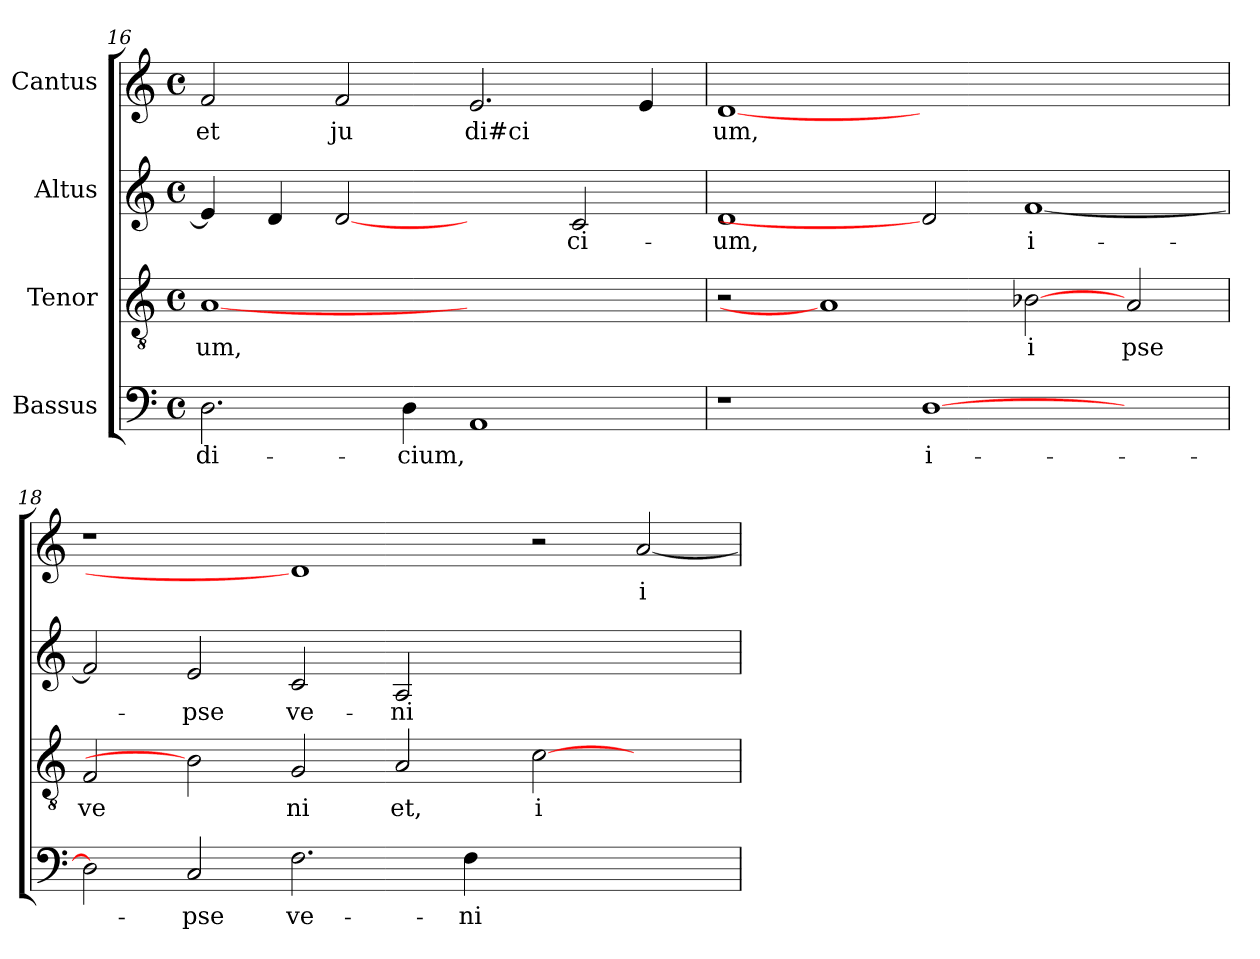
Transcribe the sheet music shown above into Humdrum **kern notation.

**kern	**text	**kern	**text	**kern	**text	**kern	**text
*part4	*part4	*part3	*part3	*part2	*part2	*part1	*part1
*staff4	*staff4	*staff3	*staff3	*staff2	*staff2	*staff1	*staff1
*I"Bassus	*	*I"Tenor	*	*I"Altus	*	*I"Cantus	*
*clefF4	*	*clefGv2	*	*clefG2	*	*clefG2	*
*M4/4	*	*M4/4	*	*M4/4	*	*M4/4	*
*met(c)	*	*met(c)	*	*met(c)	*	*met(c)	*
=16	=16	=16	=16	=16	=16	=16	=16
!	!LO:LY:b:cj	!	!LO:LY:b:cj	!	!	!	!LO:LY:b:cj
2.D\	-di-	[1A	um,	4e/]	.	2f/	et
.	.	.	.	4d/	.	.	.
!	!	!	!	!	!	!	!LO:LY:b:cj
.	.	.	.	[2d	.	2f/	ju
!	!LO:LY:b	!	!	!	!	!	!
4D\	-cium,	.	.	.	.	.	.
!	!	!	!	!	!	!	!LO:LY:b
1AA	.	1ryy	.	2ryy	.	2.e/	di#ci
!	!	!	!	!	!LO:LY:b:cj	!	!
.	.	.	.	2c/	-ci-	.	.
.	.	.	.	.	.	4e/	.
=17	=17	=17	=17	=17	=17	=17	=17
!	!	!	!	!	!LO:LY:b:cj	!	!LO:LY:b:cj
1r	.	2r	.	1d	-um,	[1d	um,
.	.	1A]	.	.	.	.	.
!	!LO:LY:b:rj	!	!	!	!	!	!
[>1D	i-	.	.	2d]	.	1.ryy	.
!	!	!	!LO:LY:b:cj	!	!LO:LY:b:rj	!	!
.	.	[2B-X	i	[<1f	i-	.	.
!	!	!	!LO:LY:b:cj	!	!	!	!
2ryy	.	2A/	pse	.	.	.	.
=18	=18	=18	=18	=18	=18	=18	=18
!	!	!	!LO:LY:b:cj	!	!	!	!
2D\]	.	2F/	ve	2f/]	.	1r	.
!	!LO:LY:b:cj	!	!	!	!LO:LY:b:cj	!	!
2C/	-pse	2B-]	.	2e/	-pse	.	.
!	!LO:LY:b:cj	!	!LO:LY:b:cj	!	!LO:LY:b:cj	!	!
2.F\	ve-	2G/	ni	2c/	ve-	1d]	.
!	!	!	!LO:LY:b:cj	!	!LO:LY:b:cj	!	!
.	.	2A/	et,	2A/	-ni-	.	.
!	!LO:LY:b:cj	!	!	!	!	!	!
4F\	-ni-	.	.	.	.	.	.
!	!	!	!LO:LY:b:rj	!	!	!	!
1ryy	.	[>2c\	i	1ryy	.	2r	.
!	!	!	!	!	!	!	!LO:LY:b:rj
.	.	2ryy	.	.	.	[<2a/	i
=	=	=	=	=	=	=	=
*-	*-	*-	*-	*-	*-	*-	*-
